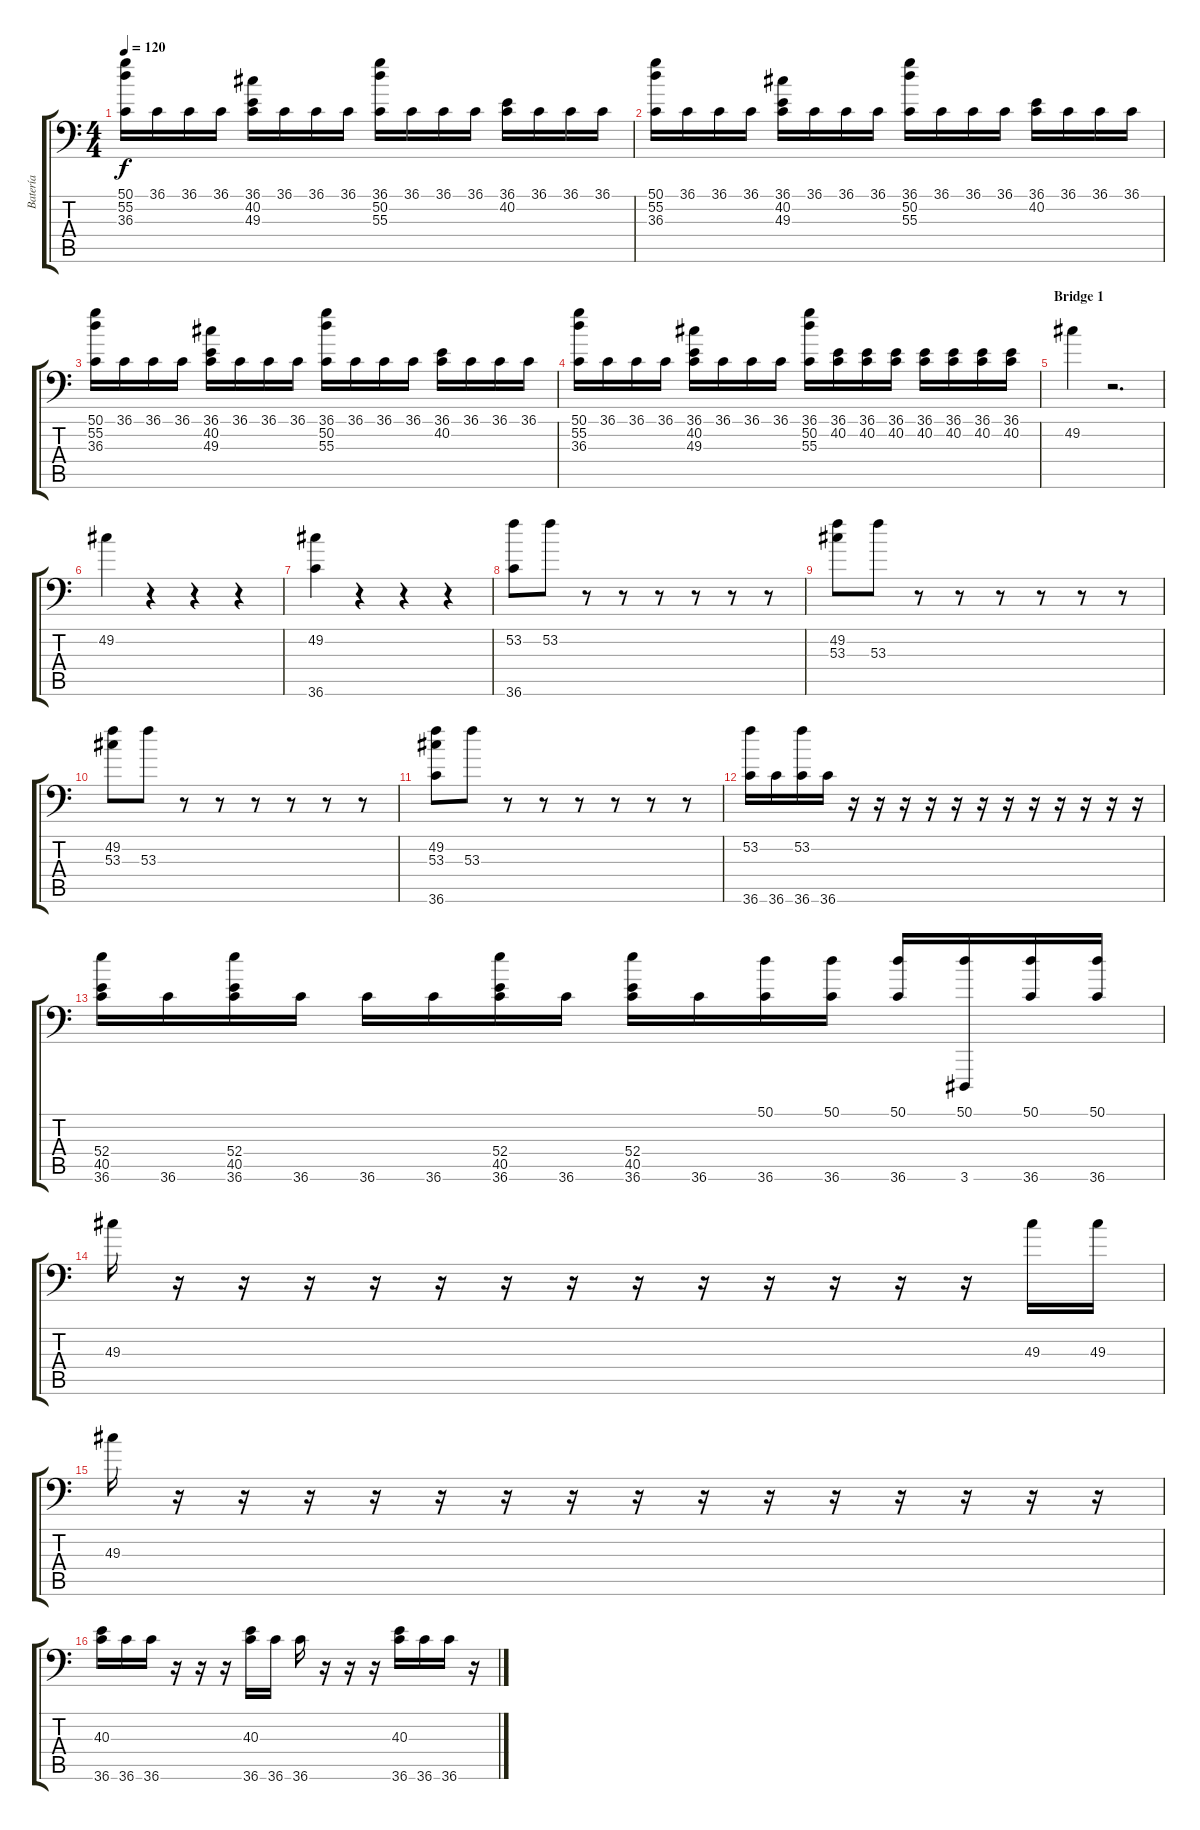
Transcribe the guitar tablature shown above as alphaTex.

\track ("Batería" "Batería") {instrument acousticgrandpiano}
\staff {score tabs}
\tuning (C-1 C-1 C-1 C-1 C-1 C-1) {hide}
\ts (4 4)
\tempo 120
\clef f4
\ks c
(50.1 55.2 36.3).16{dy f} 36.1.16 36.1.16 36.1.16 (36.1 40.2 49.3).16 36.1.16 36.1.16 36.1.16 (36.1 50.2 55.3).16 36.1.16 36.1.16 36.1.16 (36.1 40.2).16 36.1.16 36.1.16 36.1.16 |
(50.1 55.2 36.3).16 36.1.16 36.1.16 36.1.16 (36.1 40.2 49.3).16 36.1.16 36.1.16 36.1.16 (36.1 50.2 55.3).16 36.1.16 36.1.16 36.1.16 (36.1 40.2).16 36.1.16 36.1.16 36.1.16 |
(50.1 55.2 36.3).16 36.1.16 36.1.16 36.1.16 (36.1 40.2 49.3).16 36.1.16 36.1.16 36.1.16 (36.1 50.2 55.3).16 36.1.16 36.1.16 36.1.16 (36.1 40.2).16 36.1.16 36.1.16 36.1.16 |
(50.1 55.2 36.3).16 36.1.16 36.1.16 36.1.16 (36.1 40.2 49.3).16 36.1.16 36.1.16 36.1.16 (36.1 50.2 55.3).16 (36.1 40.2).16 (36.1 40.2).16 (36.1 40.2).16 (36.1 40.2).16 (36.1 40.2).16 (36.1 40.2).16 (36.1 40.2).16 |
\section ("" "Bridge 1")
49.2.4 r.2{d} |
49.2.4 r.4 r.4 r.4 |
(49.2 36.6).4 r.4 r.4 r.4 |
(53.2 36.6).8 53.2.8 r.8 r.8 r.8 r.8 r.8 r.8 |
(49.2 53.3).8 53.3.8 r.8 r.8 r.8 r.8 r.8 r.8 |
(49.2 53.3).8 53.3.8 r.8 r.8 r.8 r.8 r.8 r.8 |
(49.2 53.3 36.6).8 53.3.8 r.8 r.8 r.8 r.8 r.8 r.8 |
(53.2 36.6).16 36.6.16 (53.2 36.6).16 36.6.16 r.16 r.16 r.16 r.16 r.16 r.16 r.16 r.16 r.16 r.16 r.16 r.16 |
(52.4 40.5 36.6).16 36.6.16 (52.4 40.5 36.6).16 36.6.16 36.6.16 36.6.16 (52.4 40.5 36.6).16 36.6.16 (52.4 40.5 36.6).16 36.6.16 (50.1 36.6).16 (50.1 36.6).16 (50.1 36.6).16 (50.1 3.6).16 (50.1 36.6).16 (50.1 36.6).16 |
49.3.16 r.16 r.16 r.16 r.16 r.16 r.16 r.16 r.16 r.16 r.16 r.16 r.16 r.16 49.3.16 49.3.16 |
49.3.16 r.16 r.16 r.16 r.16 r.16 r.16 r.16 r.16 r.16 r.16 r.16 r.16 r.16 r.16 r.16 |
(40.3 36.6).16 36.6.16 36.6.16 r.16 r.16 r.16 (40.3 36.6).16 36.6.16 36.6.16 r.16 r.16 r.16 (40.3 36.6).16 36.6.16 36.6.16 r.16
